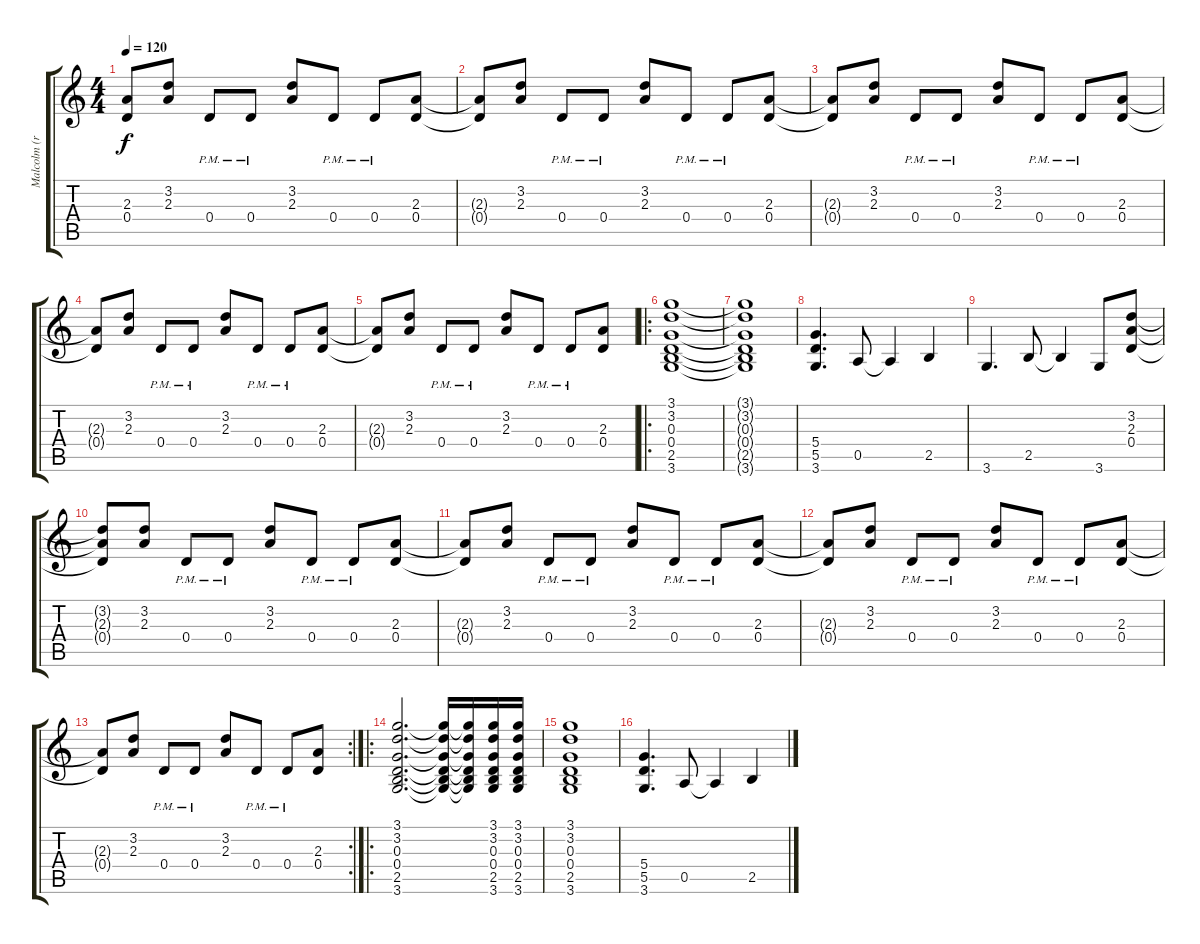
\track ("Malcolm (rythm)" "Malcolm (r") {instrument electricguitarclean}
\staff {score tabs}
\tuning (E4 B3 G3 D3 A2 E2) {hide}
\ts (4 4)
\tempo 120
\clef g2
\ks c
(2.3{t} 0.4{t}).8{dy f} (3.2 2.3).8 0.4{pm}.8 0.4{pm}.8 (3.2 2.3).8 0.4{pm}.8 0.4{pm}.8 (2.3 0.4).8 |
(2.3{t} 0.4{t}).8 (3.2 2.3).8 0.4{pm}.8 0.4{pm}.8 (3.2 2.3).8 0.4{pm}.8 0.4{pm}.8 (2.3 0.4).8 |
(2.3{t} 0.4{t}).8 (3.2 2.3).8 0.4{pm}.8 0.4{pm}.8 (3.2 2.3).8 0.4{pm}.8 0.4{pm}.8 (2.3 0.4).8 |
(2.3{t} 0.4{t}).8 (3.2 2.3).8 0.4{pm}.8 0.4{pm}.8 (3.2 2.3).8 0.4{pm}.8 0.4{pm}.8 (2.3 0.4).8 |
(2.3{t} 0.4{t}).8 (3.2 2.3).8 0.4{pm}.8 0.4{pm}.8 (3.2 2.3).8 0.4{pm}.8 0.4{pm}.8 (2.3 0.4).8 |
\ro
(3.1 3.2 0.3 0.4 2.5 3.6).1 |
(3.1{t} 3.2{t} 0.3{t} 0.4{t} 2.5{t} 3.6{t}).1 |
(5.4 5.5 3.6).4{d} 0.5.8 0.5{t}.4 2.5.4 |
3.6.4{d} 2.5.8 2.5{t}.4 3.6.8 (3.2 2.3 0.4).8 |
(3.2{t} 2.3{t} 0.4{t}).8 (3.2 2.3).8 0.4{pm}.8 0.4{pm}.8 (3.2 2.3).8 0.4{pm}.8 0.4{pm}.8 (2.3 0.4).8 |
(2.3{t} 0.4{t}).8 (3.2 2.3).8 0.4{pm}.8 0.4{pm}.8 (3.2 2.3).8 0.4{pm}.8 0.4{pm}.8 (2.3 0.4).8 |
(2.3{t} 0.4{t}).8 (3.2 2.3).8 0.4{pm}.8 0.4{pm}.8 (3.2 2.3).8 0.4{pm}.8 0.4{pm}.8 (2.3 0.4).8 |
\rc 2
(2.3{t} 0.4{t}).8 (3.2 2.3).8 0.4{pm}.8 0.4{pm}.8 (3.2 2.3).8 0.4{pm}.8 0.4{pm}.8 (2.3 0.4).8 |
\ro
(3.1 3.2 0.3 0.4 2.5 3.6).2{d} (3.1{t} 3.2{t} 0.3{t} 0.4{t} 2.5{t} 3.6{t}).16 (3.1{t} 3.2{t} 0.3{t} 0.4{t} 2.5{t} 3.6{t}).16 (3.1 3.2 0.3 0.4 2.5 3.6).16 (3.1 3.2 0.3 0.4 2.5 3.6).16 |
(3.1 3.2 0.3 0.4 2.5 3.6).1 |
(5.4 5.5 3.6).4{d} 0.5.8 0.5{t}.4 2.5.4
